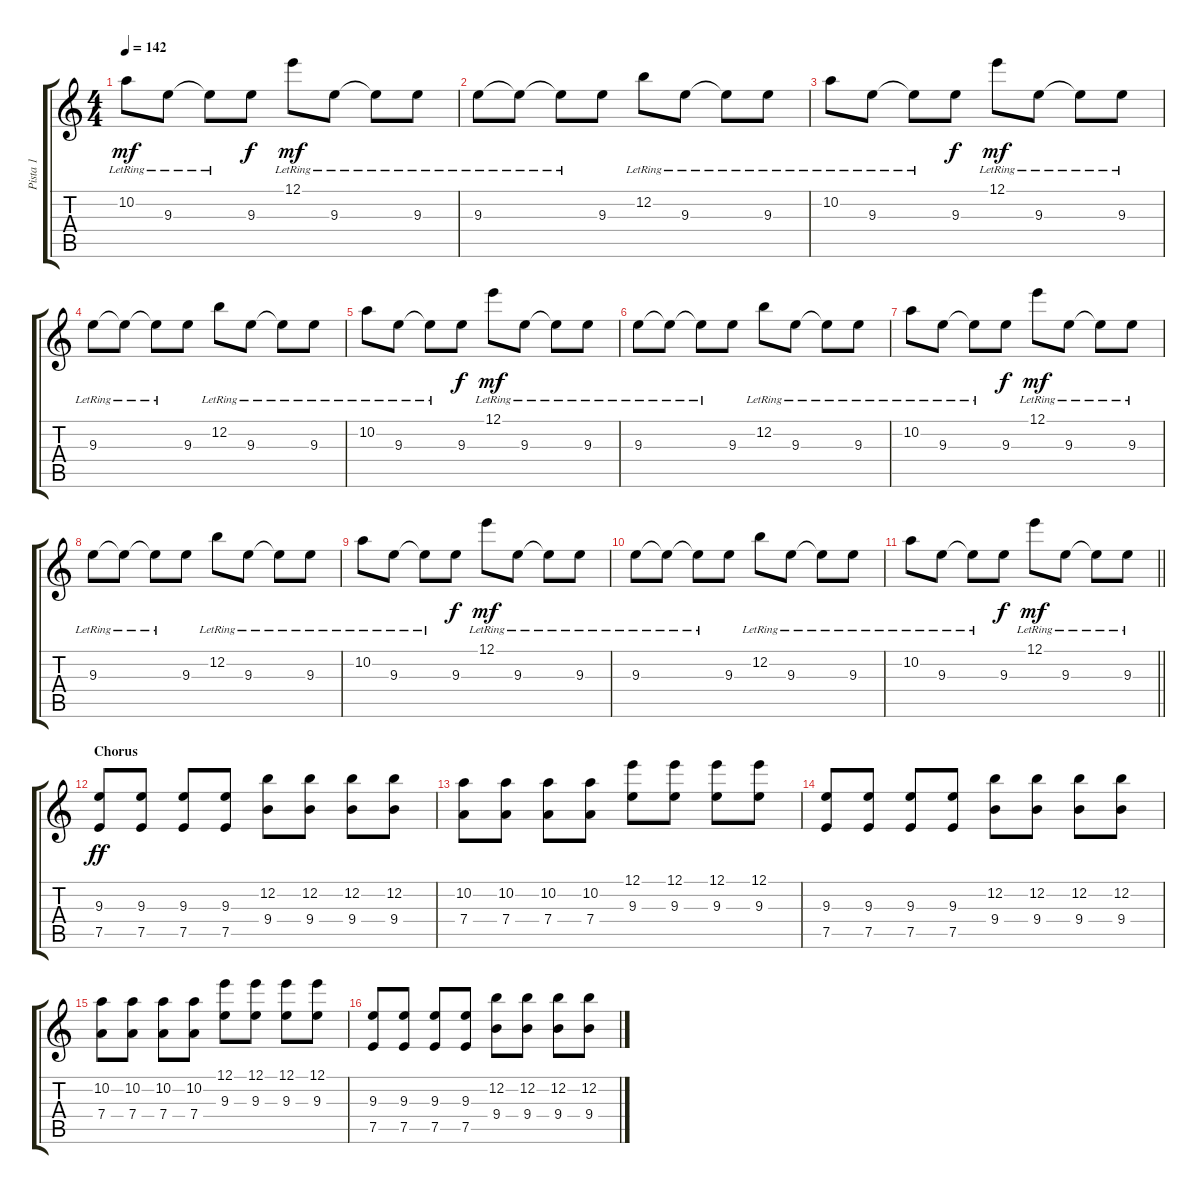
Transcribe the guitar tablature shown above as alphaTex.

\track ("Pista 1" "Pista 1") {instrument acousticguitarsteel}
\staff {score tabs}
\tuning (E4 B3 G3 D3 A2 D2) {hide}
\ts (4 4)
\tempo 142
\clef g2
\ks c
10.2{lr}.8{dy mf} 9.3{lr}.8 9.3{lr t}.8 9.3.8{dy f} 12.1{lr}.8{dy mf} 9.3{lr}.8 9.3{lr t}.8 9.3{lr}.8 |
9.3{lr}.8 9.3{lr t}.8 9.3{lr t}.8 9.3.8 12.2{lr}.8 9.3{lr}.8 9.3{lr t}.8 9.3{lr}.8 |
10.2{lr}.8 9.3{lr}.8 9.3{lr t}.8 9.3.8{dy f} 12.1{lr}.8{dy mf} 9.3{lr}.8 9.3{lr t}.8 9.3{lr}.8 |
9.3{lr}.8 9.3{lr t}.8 9.3{lr t}.8 9.3.8 12.2{lr}.8 9.3{lr}.8 9.3{lr t}.8 9.3{lr}.8 |
10.2{lr}.8 9.3{lr}.8 9.3{lr t}.8 9.3.8{dy f} 12.1{lr}.8{dy mf} 9.3{lr}.8 9.3{lr t}.8 9.3{lr}.8 |
9.3{lr}.8 9.3{lr t}.8 9.3{lr t}.8 9.3.8 12.2{lr}.8 9.3{lr}.8 9.3{lr t}.8 9.3{lr}.8 |
10.2{lr}.8 9.3{lr}.8 9.3{lr t}.8 9.3.8{dy f} 12.1{lr}.8{dy mf} 9.3{lr}.8 9.3{lr t}.8 9.3{lr}.8 |
9.3{lr}.8 9.3{lr t}.8 9.3{lr t}.8 9.3.8 12.2{lr}.8 9.3{lr}.8 9.3{lr t}.8 9.3{lr}.8 |
10.2{lr}.8 9.3{lr}.8 9.3{lr t}.8 9.3.8{dy f} 12.1{lr}.8{dy mf} 9.3{lr}.8 9.3{lr t}.8 9.3{lr}.8 |
9.3{lr}.8 9.3{lr t}.8 9.3{lr t}.8 9.3.8 12.2{lr}.8 9.3{lr}.8 9.3{lr t}.8 9.3{lr}.8 |
\barLineRight lightlight
10.2{lr}.8 9.3{lr}.8 9.3{lr t}.8 9.3.8{dy f} 12.1{lr}.8{dy mf} 9.3{lr}.8 9.3{lr t}.8 9.3{lr}.8 |
\section ("" "Chorus")
(9.3 7.5).8{dy ff volume 13 balance 8 instrument overdrivenguitar} (9.3 7.5).8 (9.3 7.5).8 (9.3 7.5).8 (12.2 9.4).8 (12.2 9.4).8 (12.2 9.4).8 (12.2 9.4).8 |
(10.2 7.4).8 (10.2 7.4).8 (10.2 7.4).8 (10.2 7.4).8 (12.1 9.3).8 (12.1 9.3).8 (12.1 9.3).8 (12.1 9.3).8 |
(9.3 7.5).8 (9.3 7.5).8 (9.3 7.5).8 (9.3 7.5).8 (12.2 9.4).8 (12.2 9.4).8 (12.2 9.4).8 (12.2 9.4).8 |
(10.2 7.4).8 (10.2 7.4).8 (10.2 7.4).8 (10.2 7.4).8 (12.1 9.3).8 (12.1 9.3).8 (12.1 9.3).8 (12.1 9.3).8 |
(9.3 7.5).8 (9.3 7.5).8 (9.3 7.5).8 (9.3 7.5).8 (12.2 9.4).8 (12.2 9.4).8 (12.2 9.4).8 (12.2 9.4).8
